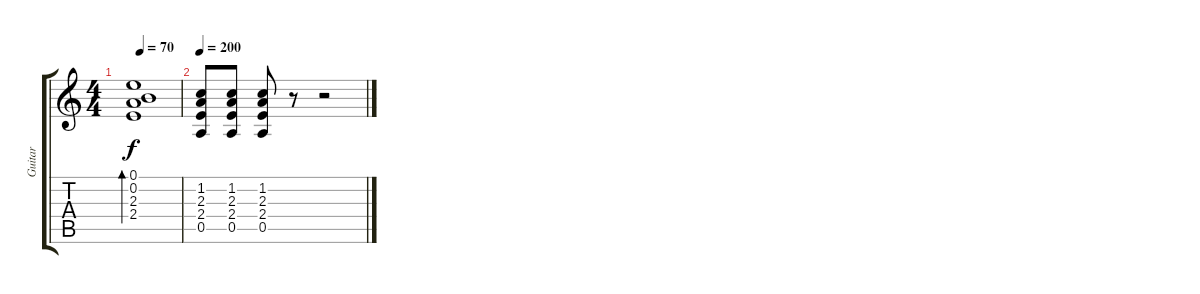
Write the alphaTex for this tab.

\track ("Guitar " "Guitar ") {instrument overdrivenguitar}
\staff {score tabs}
\tuning (E4 B3 G3 D3 A2 E2) {hide}
\ts (4 4)
\tempo 70
\clef g2
\ks c
(0.1 0.2 2.3 2.4).1{bd 480 dy f} |
\tempo 200
(1.2 2.3 2.4 0.5).8{instrument overdrivenguitar} (1.2 2.3 2.4 0.5).8 (1.2 2.3 2.4 0.5).8 r.8 r.2
